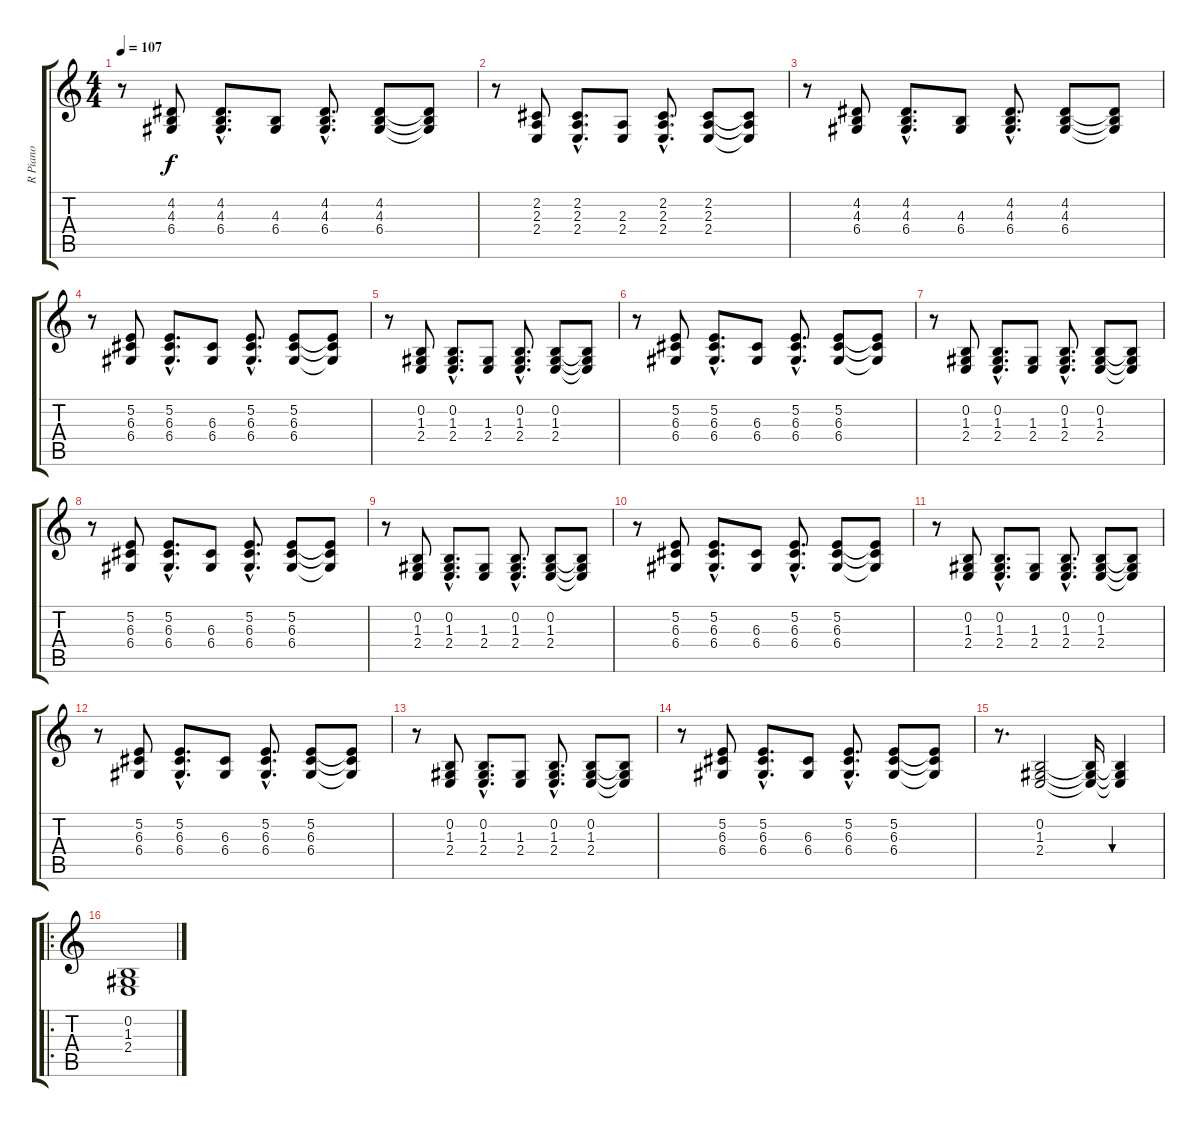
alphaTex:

\track ("R Piano" "R Piano") {instrument brightacousticpiano}
\staff {score tabs}
\tuning (E4 B3 G3 D3 A2 E2) {hide}
\ts (4 4)
\tempo 107
\clef g2
\ks c
r.8{dy f} (4.2 4.3 6.4).8 (4.2{hac} 4.3{hac} 6.4{hac}).8{d} (4.3 6.4).8 (4.2{hac} 4.3{hac} 6.4{hac}).8{d} (4.2 4.3 6.4).8 (4.2{t} 4.3{t} 6.4{t}).8 |
r.8 (2.2 2.3 2.4).8 (2.2{hac} 2.3{hac} 2.4{hac}).8{d} (2.3 2.4).8 (2.2{hac} 2.3{hac} 2.4{hac}).8{d} (2.2 2.3 2.4).8 (2.2{t} 2.3{t} 2.4{t}).8 |
r.8 (4.2 4.3 6.4).8 (4.2{hac} 4.3{hac} 6.4{hac}).8{d} (4.3 6.4).8 (4.2{hac} 4.3{hac} 6.4{hac}).8{d} (4.2 4.3 6.4).8 (4.2{t} 4.3{t} 6.4{t}).8 |
r.8 (5.2 6.3 6.4).8 (5.2{hac} 6.3{hac} 6.4{hac}).8{d} (6.3 6.4).8 (5.2{hac} 6.3{hac} 6.4{hac}).8{d} (5.2 6.3 6.4).8 (5.2{t} 6.3{t} 6.4{t}).8 |
r.8 (0.2 1.3 2.4).8 (0.2{hac} 1.3{hac} 2.4{hac}).8{d} (1.3 2.4).8 (0.2{hac} 1.3{hac} 2.4{hac}).8{d} (0.2 1.3 2.4).8 (0.2{t} 1.3{t} 2.4{t}).8 |
r.8 (5.2 6.3 6.4).8 (5.2{hac} 6.3{hac} 6.4{hac}).8{d} (6.3 6.4).8 (5.2{hac} 6.3{hac} 6.4{hac}).8{d} (5.2 6.3 6.4).8 (5.2{t} 6.3{t} 6.4{t}).8 |
r.8 (0.2 1.3 2.4).8 (0.2{hac} 1.3{hac} 2.4{hac}).8{d} (1.3 2.4).8 (0.2{hac} 1.3{hac} 2.4{hac}).8{d} (0.2 1.3 2.4).8 (0.2{t} 1.3{t} 2.4{t}).8 |
r.8 (5.2 6.3 6.4).8 (5.2{hac} 6.3{hac} 6.4{hac}).8{d} (6.3 6.4).8 (5.2{hac} 6.3{hac} 6.4{hac}).8{d} (5.2 6.3 6.4).8 (5.2{t} 6.3{t} 6.4{t}).8 |
r.8 (0.2 1.3 2.4).8 (0.2{hac} 1.3{hac} 2.4{hac}).8{d} (1.3 2.4).8 (0.2{hac} 1.3{hac} 2.4{hac}).8{d} (0.2 1.3 2.4).8 (0.2{t} 1.3{t} 2.4{t}).8 |
r.8 (5.2 6.3 6.4).8 (5.2{hac} 6.3{hac} 6.4{hac}).8{d} (6.3 6.4).8 (5.2{hac} 6.3{hac} 6.4{hac}).8{d} (5.2 6.3 6.4).8 (5.2{t} 6.3{t} 6.4{t}).8 |
r.8 (0.2 1.3 2.4).8 (0.2{hac} 1.3{hac} 2.4{hac}).8{d} (1.3 2.4).8 (0.2{hac} 1.3{hac} 2.4{hac}).8{d} (0.2 1.3 2.4).8 (0.2{t} 1.3{t} 2.4{t}).8 |
r.8 (5.2 6.3 6.4).8 (5.2{hac} 6.3{hac} 6.4{hac}).8{d} (6.3 6.4).8 (5.2{hac} 6.3{hac} 6.4{hac}).8{d} (5.2 6.3 6.4).8 (5.2{t} 6.3{t} 6.4{t}).8 |
r.8 (0.2 1.3 2.4).8 (0.2{hac} 1.3{hac} 2.4{hac}).8{d} (1.3 2.4).8 (0.2{hac} 1.3{hac} 2.4{hac}).8{d} (0.2 1.3 2.4).8 (0.2{t} 1.3{t} 2.4{t}).8 |
r.8 (5.2 6.3 6.4).8 (5.2{hac} 6.3{hac} 6.4{hac}).8{d} (6.3 6.4).8 (5.2{hac} 6.3{hac} 6.4{hac}).8{d} (5.2 6.3 6.4).8 (5.2{t} 6.3{t} 6.4{t}).8 |
r.8{d} (0.2 1.3 2.4).2 (0.2{t} 1.3{t} 2.4{t}).16 (0.2{t} 1.3{t} 2.4{t}).4{bu 240} |
\ro
(0.2 1.3 2.4).1
